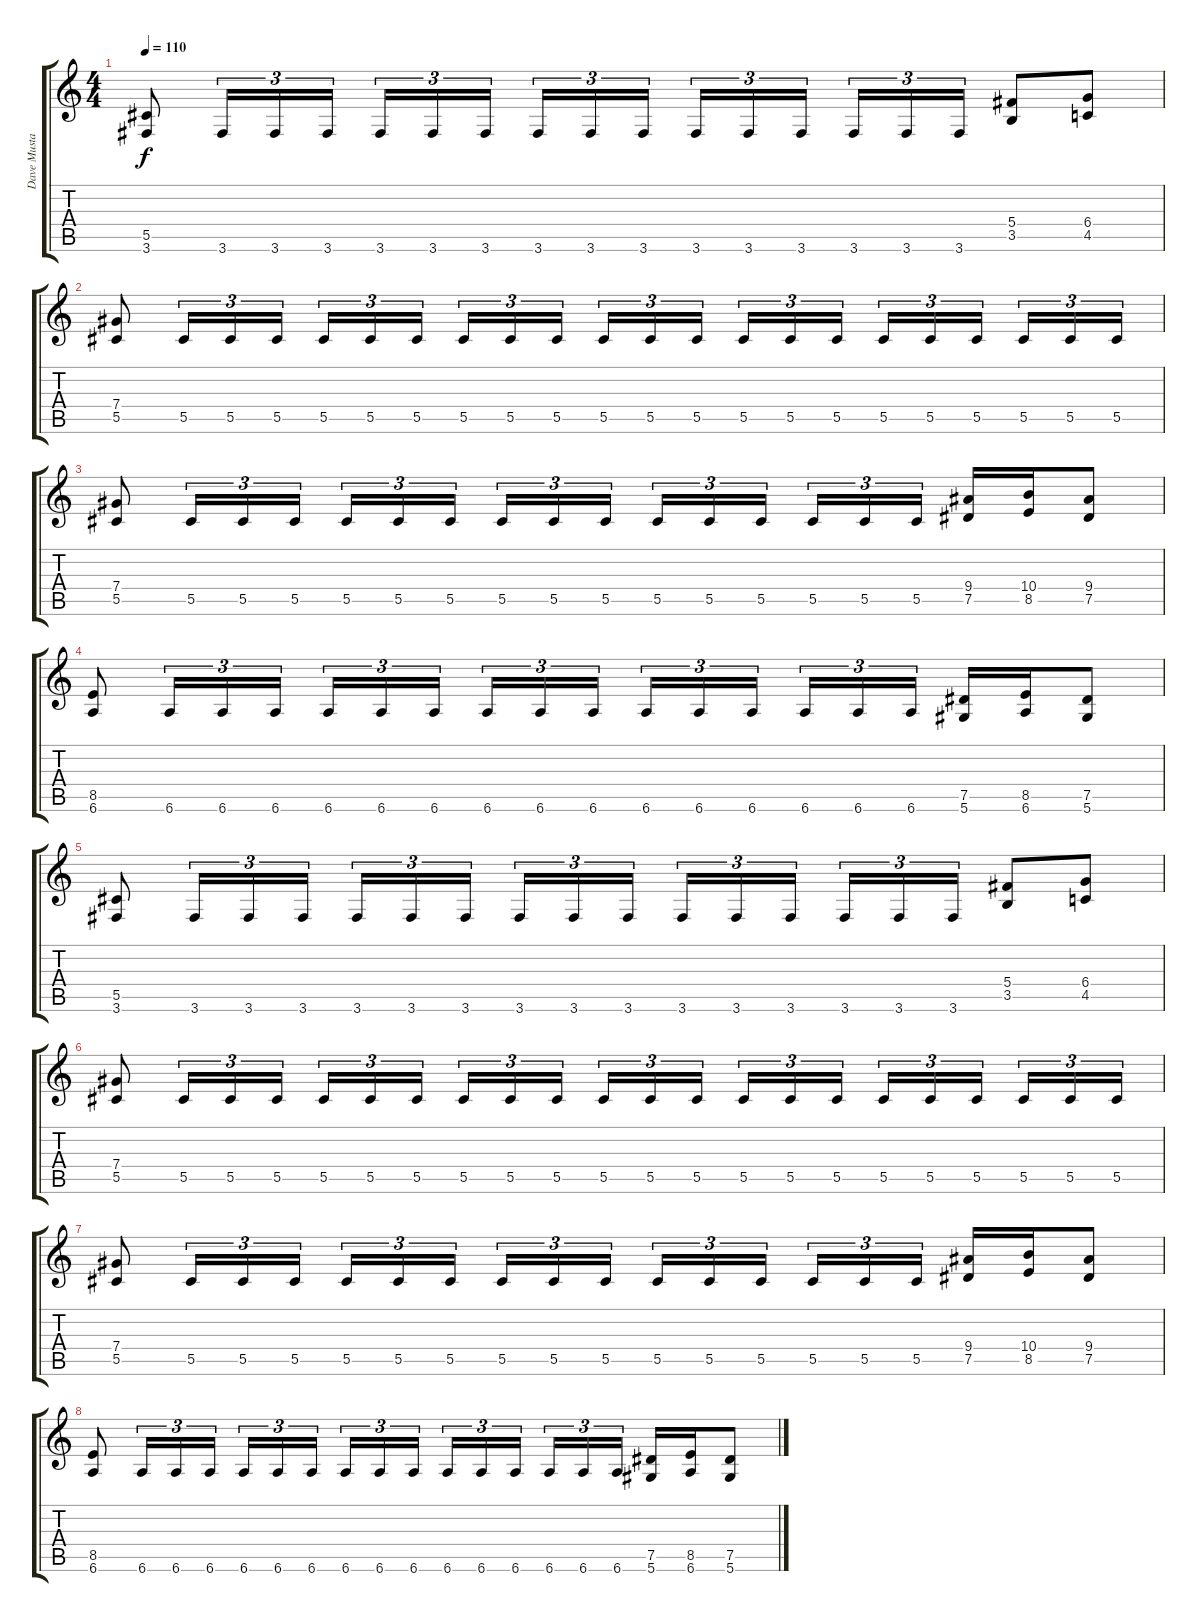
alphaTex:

\track ("Dave Mustaine" "Dave Musta") {instrument distortionguitar}
\staff {score tabs}
\tuning (Eb4 Bb3 Gb3 Db3 Ab2 Eb2) {hide}
\ts (4 4)
\tempo 110
\clef g2
\ks c
(5.5 3.6).8{dy f} 3.6.16{tu (3 2)} 3.6.16{tu (3 2)} 3.6.16{tu (3 2)} 3.6.16{tu (3 2)} 3.6.16{tu (3 2)} 3.6.16{tu (3 2) beam splitsecondary} 3.6.16{tu (3 2)} 3.6.16{tu (3 2)} 3.6.16{tu (3 2)} 3.6.16{tu (3 2)} 3.6.16{tu (3 2)} 3.6.16{tu (3 2) beam splitsecondary} 3.6.16{tu (3 2)} 3.6.16{tu (3 2)} 3.6.16{tu (3 2)} (5.4 3.5).8 (6.4 4.5).8 |
(7.4 5.5).8 5.5.16{tu (3 2)} 5.5.16{tu (3 2)} 5.5.16{tu (3 2)} 5.5.16{tu (3 2)} 5.5.16{tu (3 2)} 5.5.16{tu (3 2) beam splitsecondary} 5.5.16{tu (3 2)} 5.5.16{tu (3 2)} 5.5.16{tu (3 2)} 5.5.16{tu (3 2)} 5.5.16{tu (3 2)} 5.5.16{tu (3 2) beam splitsecondary} 5.5.16{tu (3 2)} 5.5.16{tu (3 2)} 5.5.16{tu (3 2)} 5.5.16{tu (3 2)} 5.5.16{tu (3 2)} 5.5.16{tu (3 2) beam splitsecondary} 5.5.16{tu (3 2)} 5.5.16{tu (3 2)} 5.5.16{tu (3 2)} |
(7.4 5.5).8 5.5.16{tu (3 2)} 5.5.16{tu (3 2)} 5.5.16{tu (3 2)} 5.5.16{tu (3 2)} 5.5.16{tu (3 2)} 5.5.16{tu (3 2) beam splitsecondary} 5.5.16{tu (3 2)} 5.5.16{tu (3 2)} 5.5.16{tu (3 2)} 5.5.16{tu (3 2)} 5.5.16{tu (3 2)} 5.5.16{tu (3 2) beam splitsecondary} 5.5.16{tu (3 2)} 5.5.16{tu (3 2)} 5.5.16{tu (3 2)} (9.4 7.5).16 (10.4 8.5).16 (9.4 7.5).8 |
(8.5 6.6).8 6.6.16{tu (3 2)} 6.6.16{tu (3 2)} 6.6.16{tu (3 2)} 6.6.16{tu (3 2)} 6.6.16{tu (3 2)} 6.6.16{tu (3 2) beam splitsecondary} 6.6.16{tu (3 2)} 6.6.16{tu (3 2)} 6.6.16{tu (3 2)} 6.6.16{tu (3 2)} 6.6.16{tu (3 2)} 6.6.16{tu (3 2) beam splitsecondary} 6.6.16{tu (3 2)} 6.6.16{tu (3 2)} 6.6.16{tu (3 2)} (7.5 5.6).16 (8.5 6.6).16 (7.5 5.6).8 |
(5.5 3.6).8 3.6.16{tu (3 2)} 3.6.16{tu (3 2)} 3.6.16{tu (3 2)} 3.6.16{tu (3 2)} 3.6.16{tu (3 2)} 3.6.16{tu (3 2) beam splitsecondary} 3.6.16{tu (3 2)} 3.6.16{tu (3 2)} 3.6.16{tu (3 2)} 3.6.16{tu (3 2)} 3.6.16{tu (3 2)} 3.6.16{tu (3 2) beam splitsecondary} 3.6.16{tu (3 2)} 3.6.16{tu (3 2)} 3.6.16{tu (3 2)} (5.4 3.5).8 (6.4 4.5).8 |
(7.4 5.5).8 5.5.16{tu (3 2)} 5.5.16{tu (3 2)} 5.5.16{tu (3 2)} 5.5.16{tu (3 2)} 5.5.16{tu (3 2)} 5.5.16{tu (3 2) beam splitsecondary} 5.5.16{tu (3 2)} 5.5.16{tu (3 2)} 5.5.16{tu (3 2)} 5.5.16{tu (3 2)} 5.5.16{tu (3 2)} 5.5.16{tu (3 2) beam splitsecondary} 5.5.16{tu (3 2)} 5.5.16{tu (3 2)} 5.5.16{tu (3 2)} 5.5.16{tu (3 2)} 5.5.16{tu (3 2)} 5.5.16{tu (3 2) beam splitsecondary} 5.5.16{tu (3 2)} 5.5.16{tu (3 2)} 5.5.16{tu (3 2)} |
(7.4 5.5).8 5.5.16{tu (3 2)} 5.5.16{tu (3 2)} 5.5.16{tu (3 2)} 5.5.16{tu (3 2)} 5.5.16{tu (3 2)} 5.5.16{tu (3 2) beam splitsecondary} 5.5.16{tu (3 2)} 5.5.16{tu (3 2)} 5.5.16{tu (3 2)} 5.5.16{tu (3 2)} 5.5.16{tu (3 2)} 5.5.16{tu (3 2) beam splitsecondary} 5.5.16{tu (3 2)} 5.5.16{tu (3 2)} 5.5.16{tu (3 2)} (9.4 7.5).16 (10.4 8.5).16 (9.4 7.5).8 |
(8.5 6.6).8 6.6.16{tu (3 2)} 6.6.16{tu (3 2)} 6.6.16{tu (3 2)} 6.6.16{tu (3 2)} 6.6.16{tu (3 2)} 6.6.16{tu (3 2) beam splitsecondary} 6.6.16{tu (3 2)} 6.6.16{tu (3 2)} 6.6.16{tu (3 2)} 6.6.16{tu (3 2)} 6.6.16{tu (3 2)} 6.6.16{tu (3 2) beam splitsecondary} 6.6.16{tu (3 2)} 6.6.16{tu (3 2)} 6.6.16{tu (3 2)} (7.5 5.6).16 (8.5 6.6).16 (7.5 5.6).8
